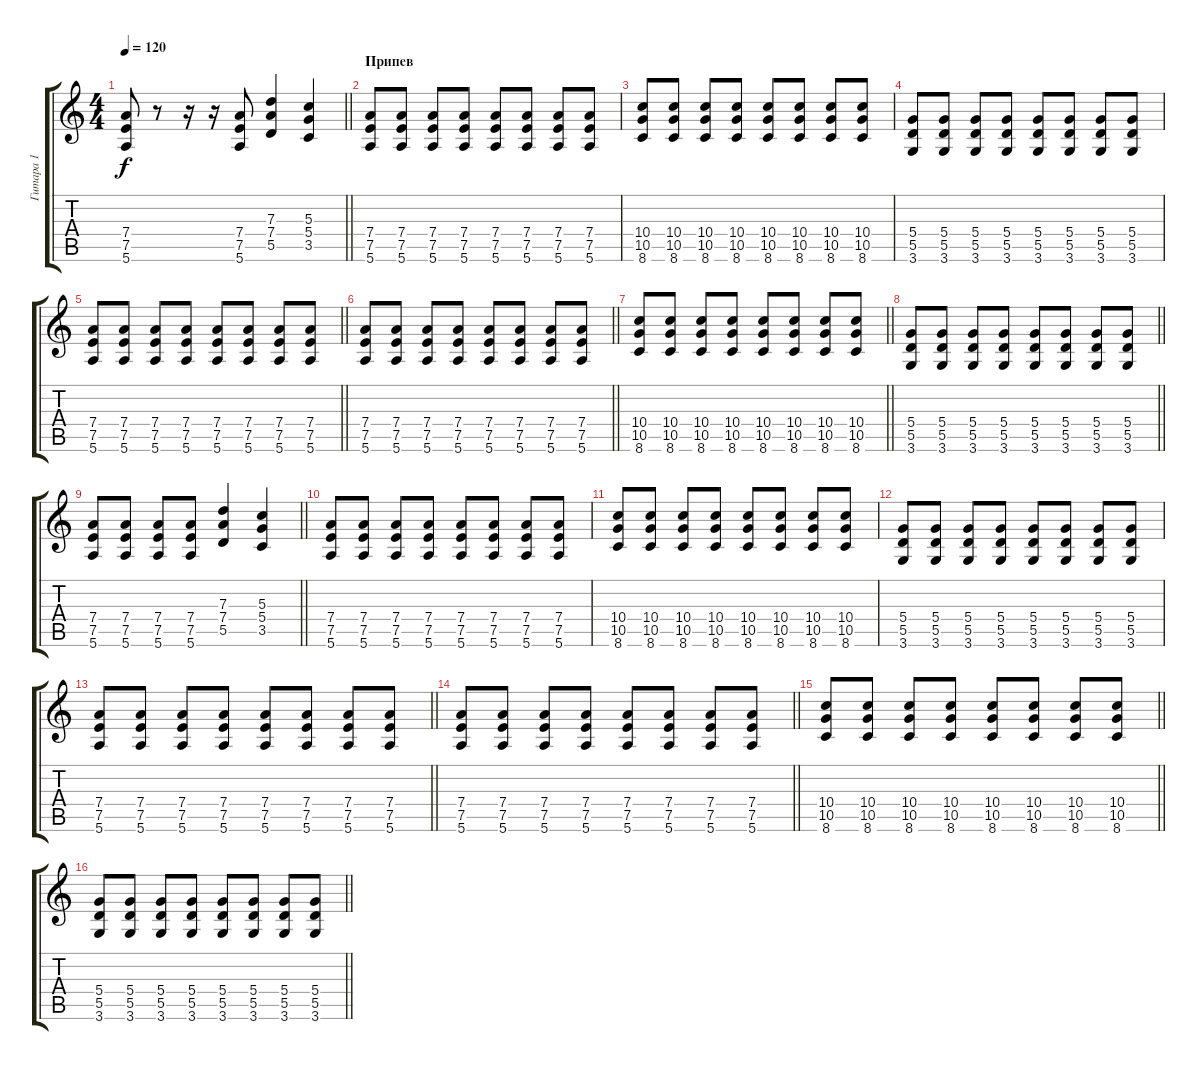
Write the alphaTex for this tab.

\track ("Гитара 1" "Гитара 1") {instrument overdrivenguitar}
\staff {score tabs}
\tuning (E4 B3 G3 D3 A2 E2) {hide}
\ts (4 4)
\tempo 120
\clef g2
\barLineRight lightlight
\ks c
(7.4 7.5 5.6).8{dy f} r.8 r.16 r.16 (7.4 7.5 5.6).8 (7.3 7.4 5.5).4 (5.3 5.4 3.5).4 |
\section ("" "Припев")
(7.4 7.5 5.6).8 (7.4 7.5 5.6).8 (7.4 7.5 5.6).8 (7.4 7.5 5.6).8 (7.4 7.5 5.6).8 (7.4 7.5 5.6).8 (7.4 7.5 5.6).8 (7.4 7.5 5.6).8 |
(10.4 10.5 8.6).8 (10.4 10.5 8.6).8 (10.4 10.5 8.6).8 (10.4 10.5 8.6).8 (10.4 10.5 8.6).8 (10.4 10.5 8.6).8 (10.4 10.5 8.6).8 (10.4 10.5 8.6).8 |
(5.4 5.5 3.6).8 (5.4 5.5 3.6).8 (5.4 5.5 3.6).8 (5.4 5.5 3.6).8 (5.4 5.5 3.6).8 (5.4 5.5 3.6).8 (5.4 5.5 3.6).8 (5.4 5.5 3.6).8 |
\barLineRight lightlight
(7.4 7.5 5.6).8 (7.4 7.5 5.6).8 (7.4 7.5 5.6).8 (7.4 7.5 5.6).8 (7.4 7.5 5.6).8 (7.4 7.5 5.6).8 (7.4 7.5 5.6).8 (7.4 7.5 5.6).8 |
\barLineRight lightlight
(7.4 7.5 5.6).8 (7.4 7.5 5.6).8 (7.4 7.5 5.6).8 (7.4 7.5 5.6).8 (7.4 7.5 5.6).8 (7.4 7.5 5.6).8 (7.4 7.5 5.6).8 (7.4 7.5 5.6).8 |
\barLineRight lightlight
(10.4 10.5 8.6).8 (10.4 10.5 8.6).8 (10.4 10.5 8.6).8 (10.4 10.5 8.6).8 (10.4 10.5 8.6).8 (10.4 10.5 8.6).8 (10.4 10.5 8.6).8 (10.4 10.5 8.6).8 |
\barLineRight lightlight
(5.4 5.5 3.6).8 (5.4 5.5 3.6).8 (5.4 5.5 3.6).8 (5.4 5.5 3.6).8 (5.4 5.5 3.6).8 (5.4 5.5 3.6).8 (5.4 5.5 3.6).8 (5.4 5.5 3.6).8 |
\barLineRight lightlight
(7.4 7.5 5.6).8 (7.4 7.5 5.6).8 (7.4 7.5 5.6).8 (7.4 7.5 5.6).8 (7.3 7.4 5.5).4 (5.3 5.4 3.5).4 |
(7.4 7.5 5.6).8 (7.4 7.5 5.6).8 (7.4 7.5 5.6).8 (7.4 7.5 5.6).8 (7.4 7.5 5.6).8 (7.4 7.5 5.6).8 (7.4 7.5 5.6).8 (7.4 7.5 5.6).8 |
(10.4 10.5 8.6).8 (10.4 10.5 8.6).8 (10.4 10.5 8.6).8 (10.4 10.5 8.6).8 (10.4 10.5 8.6).8 (10.4 10.5 8.6).8 (10.4 10.5 8.6).8 (10.4 10.5 8.6).8 |
(5.4 5.5 3.6).8 (5.4 5.5 3.6).8 (5.4 5.5 3.6).8 (5.4 5.5 3.6).8 (5.4 5.5 3.6).8 (5.4 5.5 3.6).8 (5.4 5.5 3.6).8 (5.4 5.5 3.6).8 |
\barLineRight lightlight
(7.4 7.5 5.6).8 (7.4 7.5 5.6).8 (7.4 7.5 5.6).8 (7.4 7.5 5.6).8 (7.4 7.5 5.6).8 (7.4 7.5 5.6).8 (7.4 7.5 5.6).8 (7.4 7.5 5.6).8 |
\barLineRight lightlight
(7.4 7.5 5.6).8 (7.4 7.5 5.6).8 (7.4 7.5 5.6).8 (7.4 7.5 5.6).8 (7.4 7.5 5.6).8 (7.4 7.5 5.6).8 (7.4 7.5 5.6).8 (7.4 7.5 5.6).8 |
\barLineRight lightlight
(10.4 10.5 8.6).8 (10.4 10.5 8.6).8 (10.4 10.5 8.6).8 (10.4 10.5 8.6).8 (10.4 10.5 8.6).8 (10.4 10.5 8.6).8 (10.4 10.5 8.6).8 (10.4 10.5 8.6).8 |
\barLineRight lightlight
(5.4 5.5 3.6).8 (5.4 5.5 3.6).8 (5.4 5.5 3.6).8 (5.4 5.5 3.6).8 (5.4 5.5 3.6).8 (5.4 5.5 3.6).8 (5.4 5.5 3.6).8 (5.4 5.5 3.6).8
